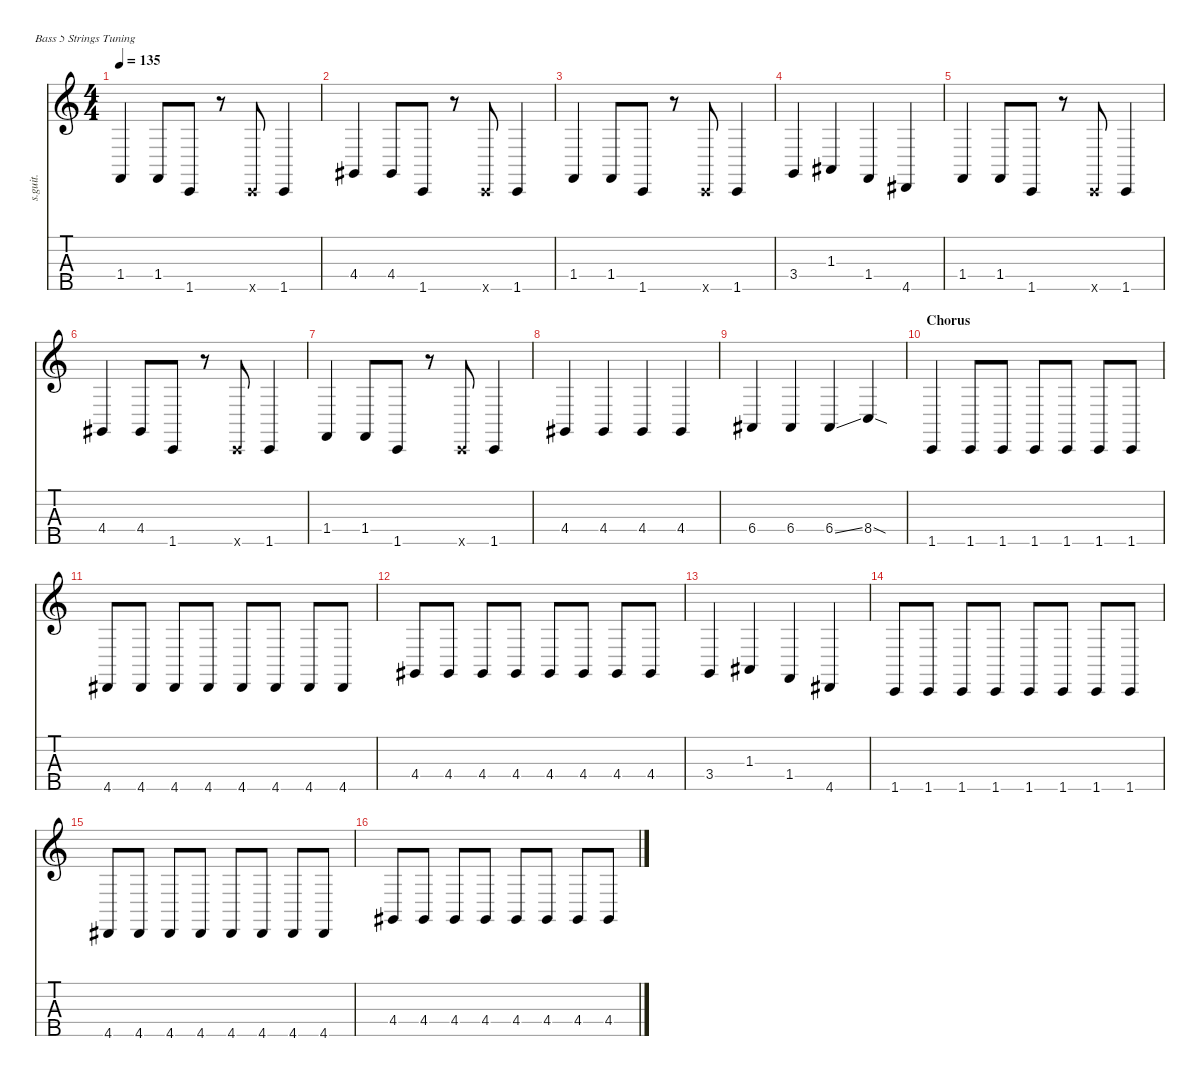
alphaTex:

\defaultSystemsLayout 4
\hideDynamics
\bracketExtendMode nobrackets
\track ("John Cooper (5-String)" "s.guit.") {instrument electricbassfinger}
\staff {score tabs}
\tuning (G2 D2 A1 E1 B0)
\ts (4 4)
\tempo 135
\clef g2
\ks c
1.4.4{lyrics (0 "") lyrics (1 "") lyrics (2 "") lyrics (3 "") lyrics (4 "") dy f} 1.4.8{lyrics (0 "") lyrics (1 "") lyrics (2 "") lyrics (3 "") lyrics (4 "")} 1.5.8{lyrics (0 "") lyrics (1 "") lyrics (2 "") lyrics (3 "") lyrics (4 "")} r.8 1.5{x}.8{lyrics (0 "") lyrics (1 "") lyrics (2 "") lyrics (3 "") lyrics (4 "")} 1.5.4{lyrics (0 "") lyrics (1 "") lyrics (2 "") lyrics (3 "") lyrics (4 "")} |
4.4{acc #}.4{lyrics (0 "") lyrics (1 "") lyrics (2 "") lyrics (3 "") lyrics (4 "")} 4.4{acc #}.8{lyrics (0 "") lyrics (1 "") lyrics (2 "") lyrics (3 "") lyrics (4 "")} 1.5.8{lyrics (0 "") lyrics (1 "") lyrics (2 "") lyrics (3 "") lyrics (4 "")} r.8 1.5{x}.8{lyrics (0 "") lyrics (1 "") lyrics (2 "") lyrics (3 "") lyrics (4 "")} 1.5.4{lyrics (0 "") lyrics (1 "") lyrics (2 "") lyrics (3 "") lyrics (4 "")} |
1.4.4{lyrics (0 "") lyrics (1 "") lyrics (2 "") lyrics (3 "") lyrics (4 "")} 1.4.8{lyrics (0 "") lyrics (1 "") lyrics (2 "") lyrics (3 "") lyrics (4 "")} 1.5.8{lyrics (0 "") lyrics (1 "") lyrics (2 "") lyrics (3 "") lyrics (4 "")} r.8 1.5{x}.8{lyrics (0 "") lyrics (1 "") lyrics (2 "") lyrics (3 "") lyrics (4 "")} 1.5.4{lyrics (0 "") lyrics (1 "") lyrics (2 "") lyrics (3 "") lyrics (4 "")} |
3.4.4{lyrics (0 "") lyrics (1 "") lyrics (2 "") lyrics (3 "") lyrics (4 "")} 1.3{acc #}.4{lyrics (0 "") lyrics (1 "") lyrics (2 "") lyrics (3 "") lyrics (4 "")} 1.4.4{lyrics (0 "") lyrics (1 "") lyrics (2 "") lyrics (3 "") lyrics (4 "")} 4.5{acc #}.4{lyrics (0 "") lyrics (1 "") lyrics (2 "") lyrics (3 "") lyrics (4 "")} |
1.4.4{lyrics (0 "") lyrics (1 "") lyrics (2 "") lyrics (3 "") lyrics (4 "")} 1.4.8{lyrics (0 "") lyrics (1 "") lyrics (2 "") lyrics (3 "") lyrics (4 "")} 1.5.8{lyrics (0 "") lyrics (1 "") lyrics (2 "") lyrics (3 "") lyrics (4 "")} r.8 1.5{x}.8{lyrics (0 "") lyrics (1 "") lyrics (2 "") lyrics (3 "") lyrics (4 "")} 1.5.4{lyrics (0 "") lyrics (1 "") lyrics (2 "") lyrics (3 "") lyrics (4 "")} |
4.4{acc #}.4{lyrics (0 "") lyrics (1 "") lyrics (2 "") lyrics (3 "") lyrics (4 "")} 4.4{acc #}.8{lyrics (0 "") lyrics (1 "") lyrics (2 "") lyrics (3 "") lyrics (4 "")} 1.5.8{lyrics (0 "") lyrics (1 "") lyrics (2 "") lyrics (3 "") lyrics (4 "")} r.8 1.5{x}.8{lyrics (0 "") lyrics (1 "") lyrics (2 "") lyrics (3 "") lyrics (4 "")} 1.5.4{lyrics (0 "") lyrics (1 "") lyrics (2 "") lyrics (3 "") lyrics (4 "")} |
1.4.4{lyrics (0 "") lyrics (1 "") lyrics (2 "") lyrics (3 "") lyrics (4 "")} 1.4.8{lyrics (0 "") lyrics (1 "") lyrics (2 "") lyrics (3 "") lyrics (4 "")} 1.5.8{lyrics (0 "") lyrics (1 "") lyrics (2 "") lyrics (3 "") lyrics (4 "")} r.8 1.5{x}.8{lyrics (0 "") lyrics (1 "") lyrics (2 "") lyrics (3 "") lyrics (4 "")} 1.5.4{lyrics (0 "") lyrics (1 "") lyrics (2 "") lyrics (3 "") lyrics (4 "")} |
4.4{acc #}.4{lyrics (0 "") lyrics (1 "") lyrics (2 "") lyrics (3 "") lyrics (4 "")} 4.4{acc #}.4{lyrics (0 "") lyrics (1 "") lyrics (2 "") lyrics (3 "") lyrics (4 "")} 4.4{acc #}.4{lyrics (0 "") lyrics (1 "") lyrics (2 "") lyrics (3 "") lyrics (4 "")} 4.4{acc #}.4{lyrics (0 "") lyrics (1 "") lyrics (2 "") lyrics (3 "") lyrics (4 "")} |
6.4{acc #}.4{lyrics (0 "") lyrics (1 "") lyrics (2 "") lyrics (3 "") lyrics (4 "")} 6.4{acc #}.4{lyrics (0 "") lyrics (1 "") lyrics (2 "") lyrics (3 "") lyrics (4 "")} 6.4{ss acc #}.4{lyrics (0 "") lyrics (1 "") lyrics (2 "") lyrics (3 "") lyrics (4 "")} 8.4{sod}.4{lyrics (0 "") lyrics (1 "") lyrics (2 "") lyrics (3 "") lyrics (4 "")} |
\section ("" "Chorus")
1.5.4{lyrics (0 "") lyrics (1 "") lyrics (2 "") lyrics (3 "") lyrics (4 "")} 1.5.8{lyrics (0 "") lyrics (1 "") lyrics (2 "") lyrics (3 "") lyrics (4 "")} 1.5.8{lyrics (0 "") lyrics (1 "") lyrics (2 "") lyrics (3 "") lyrics (4 "")} 1.5.8{lyrics (0 "") lyrics (1 "") lyrics (2 "") lyrics (3 "") lyrics (4 "")} 1.5.8{lyrics (0 "") lyrics (1 "") lyrics (2 "") lyrics (3 "") lyrics (4 "")} 1.5.8{lyrics (0 "") lyrics (1 "") lyrics (2 "") lyrics (3 "") lyrics (4 "")} 1.5.8{lyrics (0 "") lyrics (1 "") lyrics (2 "") lyrics (3 "") lyrics (4 "")} |
4.5{acc #}.8{lyrics (0 "") lyrics (1 "") lyrics (2 "") lyrics (3 "") lyrics (4 "")} 4.5{acc #}.8{lyrics (0 "") lyrics (1 "") lyrics (2 "") lyrics (3 "") lyrics (4 "")} 4.5{acc #}.8{lyrics (0 "") lyrics (1 "") lyrics (2 "") lyrics (3 "") lyrics (4 "")} 4.5{acc #}.8{lyrics (0 "") lyrics (1 "") lyrics (2 "") lyrics (3 "") lyrics (4 "")} 4.5{acc #}.8{lyrics (0 "") lyrics (1 "") lyrics (2 "") lyrics (3 "") lyrics (4 "")} 4.5{acc #}.8{lyrics (0 "") lyrics (1 "") lyrics (2 "") lyrics (3 "") lyrics (4 "")} 4.5{acc #}.8{lyrics (0 "") lyrics (1 "") lyrics (2 "") lyrics (3 "") lyrics (4 "")} 4.5{acc #}.8{lyrics (0 "") lyrics (1 "") lyrics (2 "") lyrics (3 "") lyrics (4 "")} |
4.4{acc #}.8{lyrics (0 "") lyrics (1 "") lyrics (2 "") lyrics (3 "") lyrics (4 "")} 4.4{acc #}.8{lyrics (0 "") lyrics (1 "") lyrics (2 "") lyrics (3 "") lyrics (4 "")} 4.4{acc #}.8{lyrics (0 "") lyrics (1 "") lyrics (2 "") lyrics (3 "") lyrics (4 "")} 4.4{acc #}.8{lyrics (0 "") lyrics (1 "") lyrics (2 "") lyrics (3 "") lyrics (4 "")} 4.4{acc #}.8{lyrics (0 "") lyrics (1 "") lyrics (2 "") lyrics (3 "") lyrics (4 "")} 4.4{acc #}.8{lyrics (0 "") lyrics (1 "") lyrics (2 "") lyrics (3 "") lyrics (4 "")} 4.4{acc #}.8{lyrics (0 "") lyrics (1 "") lyrics (2 "") lyrics (3 "") lyrics (4 "")} 4.4{acc #}.8{lyrics (0 "") lyrics (1 "") lyrics (2 "") lyrics (3 "") lyrics (4 "")} |
3.4.4{lyrics (0 "") lyrics (1 "") lyrics (2 "") lyrics (3 "") lyrics (4 "")} 1.3{acc #}.4{lyrics (0 "") lyrics (1 "") lyrics (2 "") lyrics (3 "") lyrics (4 "")} 1.4.4{lyrics (0 "") lyrics (1 "") lyrics (2 "") lyrics (3 "") lyrics (4 "")} 4.5{acc #}.4{lyrics (0 "") lyrics (1 "") lyrics (2 "") lyrics (3 "") lyrics (4 "")} |
1.5.8{lyrics (0 "") lyrics (1 "") lyrics (2 "") lyrics (3 "") lyrics (4 "")} 1.5.8{lyrics (0 "") lyrics (1 "") lyrics (2 "") lyrics (3 "") lyrics (4 "")} 1.5.8{lyrics (0 "") lyrics (1 "") lyrics (2 "") lyrics (3 "") lyrics (4 "")} 1.5.8{lyrics (0 "") lyrics (1 "") lyrics (2 "") lyrics (3 "") lyrics (4 "")} 1.5.8{lyrics (0 "") lyrics (1 "") lyrics (2 "") lyrics (3 "") lyrics (4 "")} 1.5.8{lyrics (0 "") lyrics (1 "") lyrics (2 "") lyrics (3 "") lyrics (4 "")} 1.5.8{lyrics (0 "") lyrics (1 "") lyrics (2 "") lyrics (3 "") lyrics (4 "")} 1.5.8{lyrics (0 "") lyrics (1 "") lyrics (2 "") lyrics (3 "") lyrics (4 "")} |
4.5{acc #}.8{lyrics (0 "") lyrics (1 "") lyrics (2 "") lyrics (3 "") lyrics (4 "")} 4.5{acc #}.8{lyrics (0 "") lyrics (1 "") lyrics (2 "") lyrics (3 "") lyrics (4 "")} 4.5{acc #}.8{lyrics (0 "") lyrics (1 "") lyrics (2 "") lyrics (3 "") lyrics (4 "")} 4.5{acc #}.8{lyrics (0 "") lyrics (1 "") lyrics (2 "") lyrics (3 "") lyrics (4 "")} 4.5{acc #}.8{lyrics (0 "") lyrics (1 "") lyrics (2 "") lyrics (3 "") lyrics (4 "")} 4.5{acc #}.8{lyrics (0 "") lyrics (1 "") lyrics (2 "") lyrics (3 "") lyrics (4 "")} 4.5{acc #}.8{lyrics (0 "") lyrics (1 "") lyrics (2 "") lyrics (3 "") lyrics (4 "")} 4.5{acc #}.8{lyrics (0 "") lyrics (1 "") lyrics (2 "") lyrics (3 "") lyrics (4 "")} |
4.4{acc #}.8{lyrics (0 "") lyrics (1 "") lyrics (2 "") lyrics (3 "") lyrics (4 "")} 4.4{acc #}.8{lyrics (0 "") lyrics (1 "") lyrics (2 "") lyrics (3 "") lyrics (4 "")} 4.4{acc #}.8{lyrics (0 "") lyrics (1 "") lyrics (2 "") lyrics (3 "") lyrics (4 "")} 4.4{acc #}.8{lyrics (0 "") lyrics (1 "") lyrics (2 "") lyrics (3 "") lyrics (4 "")} 4.4{acc #}.8{lyrics (0 "") lyrics (1 "") lyrics (2 "") lyrics (3 "") lyrics (4 "")} 4.4{acc #}.8{lyrics (0 "") lyrics (1 "") lyrics (2 "") lyrics (3 "") lyrics (4 "")} 4.4{acc #}.8{lyrics (0 "") lyrics (1 "") lyrics (2 "") lyrics (3 "") lyrics (4 "")} 4.4{acc #}.8{lyrics (0 "") lyrics (1 "") lyrics (2 "") lyrics (3 "") lyrics (4 "")}
